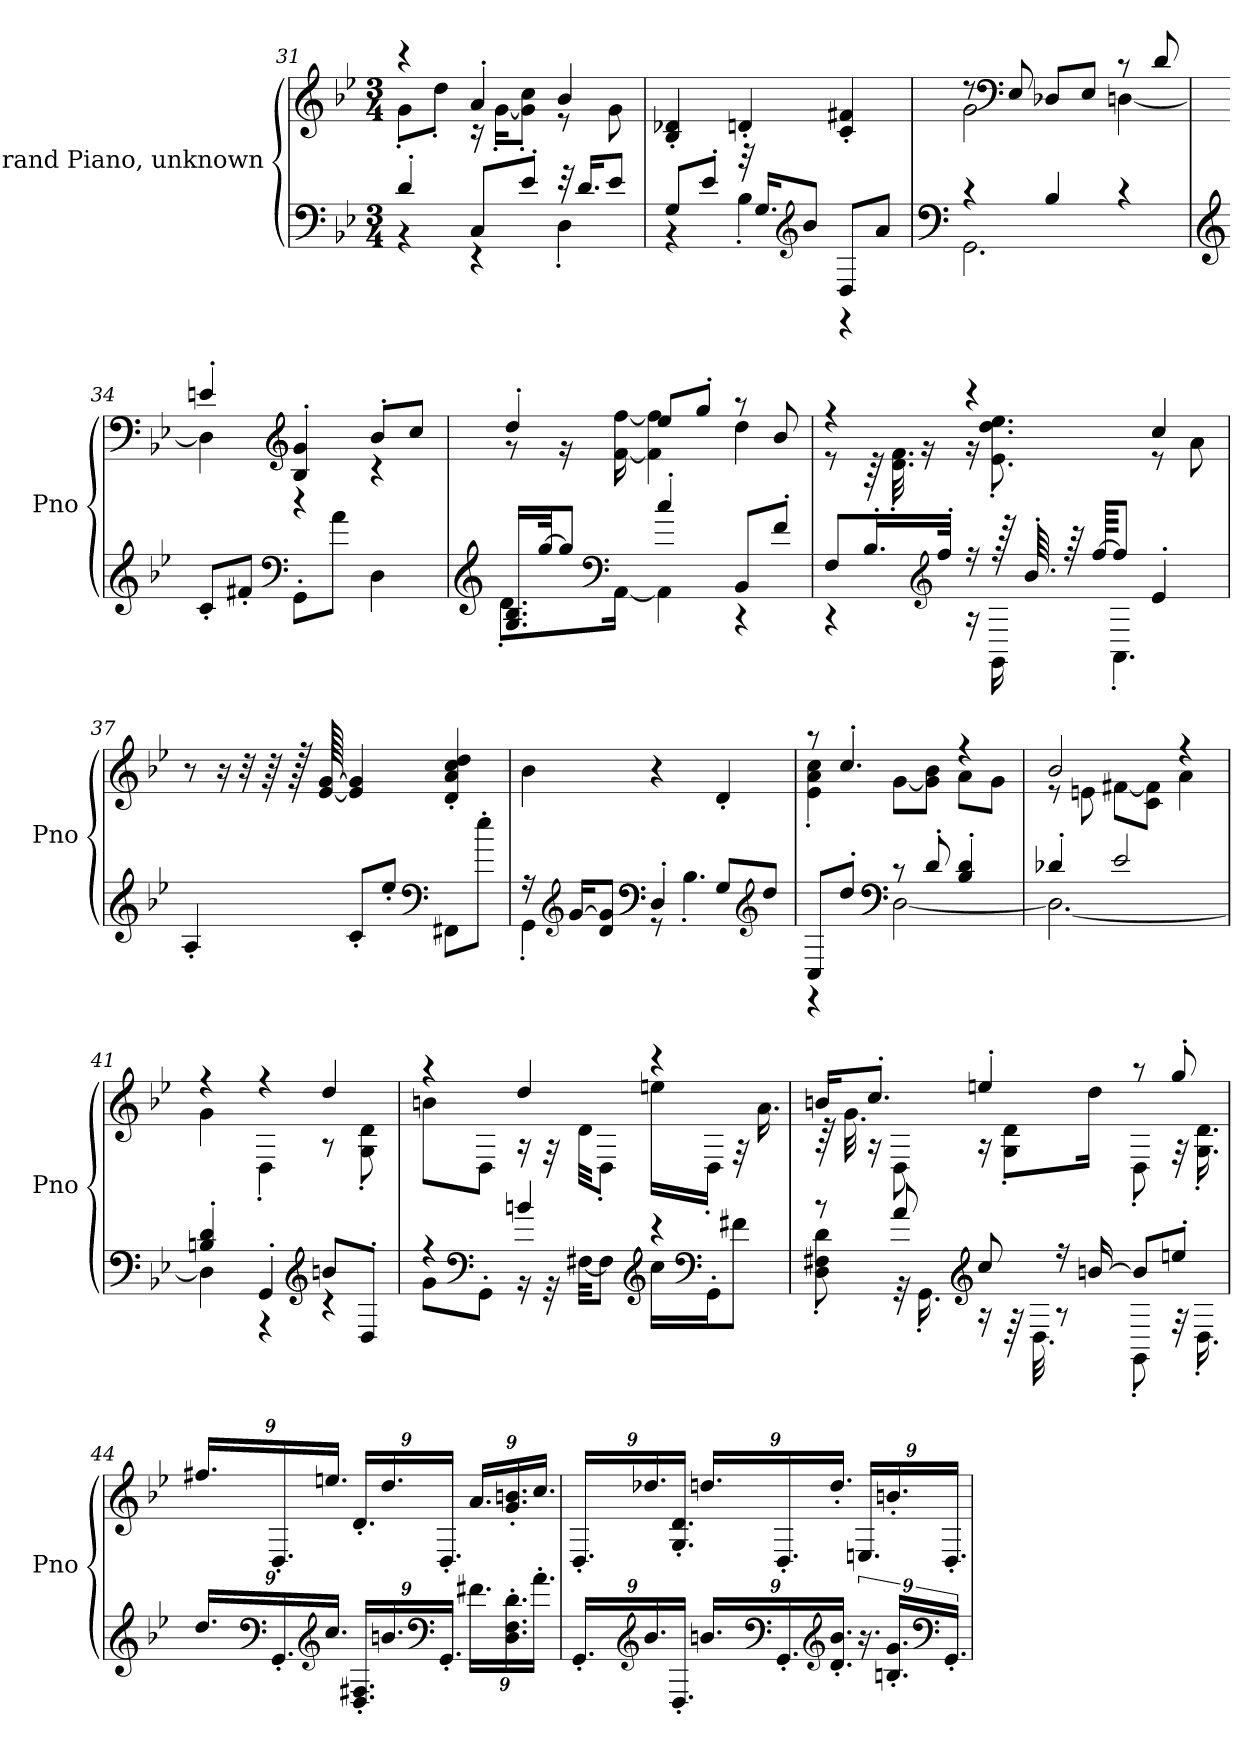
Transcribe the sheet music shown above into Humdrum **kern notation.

**kern	**kern
*part1	*part1
*staff2	*staff1
*I"Grand Piano, unknown	*
*I'Pno	*
*clefF4	*clefG2
*k[b-e-]	*k[b-e-]
*M3/4	*M3/4
=31	=31
*^	*^
4d'/	4r	4r	8g'\L
.	.	.	8dd'\J
8C/L	4r	4a'/	16r
.	.	.	[16g'\KL
8e-'/J	.	.	8g\]' 8cc\'J
32r	4D'\	4b-/	8r
16.d/KL	.	.	.
8e-/J	.	.	8g\
*	*	*v	*v
=32	=32	=32
8G/L	4r	4B-/' 4d-X/'
8e-'/J	.	.
32r	4B-'\	4dn'/
16.G/KL	.	.
*clefG2	*	*
8b-/J	.	.
8D/L	4r	4c/' 4f#X/'
8a/J	.	.
!!LO:LB:g=z
=33	=33	=33
*clefF4	*	*
*	*	*^
4r	2.GG\	8r	2g\
*	*	*clefF4	*
.	.	8E-/	.
4B-/	.	8D-X/L	.
.	.	8E-/J	.
4r	.	8r	[4Dn\
.	.	8d/	.
*v	*v	*	*
=34	=34	=34
*clefG2	*	*
8c'/L	4en'/	4D\]
8f#X'/J	.	.
*clefF4	*clefG2	*
8GG'\L	4B-/' 4g/'	4r
8a\J	.	.
4D\	8b-'/L	4r
.	8cc/J	.
=35	=35	=35
*clefG2	*	*
*^	*	*
16.G/ 16.B-/LL	8.d'\L	4dd'/	8r
[32gg/JK	.	.	.
8gg/J]	.	.	16r
*clefF4	*	*	*
.	[16AA\Jk	.	[16f\ [16ff\
4cc'/	4AA\]	8ee-/L	4f\] 4ff\]
.	.	8gg'/J	.
8BB-/L	4r	8r	4dd\
8f'/J	.	8b-/	.
!!LO:LB:g=z	!!
=36	=36	=36	=36
8F/L	4r	4r	8r
16.B-'/L	.	.	64r
.	.	.	32.d\' 32.f\'
.	.	.	16r
*clefG2	*	*	*
32ff'/JJk	.	.	.
16r	16r	4r	16r
128r	16GG\	.	8.e-\' 8.dd\' 8.ee-\'
64.b-'/	.	.	.
64r	.	.	.
[64ff/KKKL	.	.	.
8ff/J]	4.AA'\	.	.
4e-'/	.	4cc/	8r
.	.	.	8a\
*v	*v	*	*
*	*v	*v
=37	=37
4A'/	8r
.	16r
.	32r
.	64r
.	128r
.	[128e-/ [128g/
8c'/L	4e-/] 4g/]
8ee-'/J	.
*clefF4	*
8FF#X\L	4d/' 4a/' 4cc/' 4dd/'
8ee-'\J	.
=38	=38
*^	*
16r	4GG'\	4b-\
*clefG2	*	*
[16g/KL	.	.
8d/ 8g/]J	.	.
*clefF4	*	*
4D'/	8r	4r
.	4.B-'\	.
8G/L	.	4d'/
*clefG2	*	*
8dd/J	.	.
!!LO:PB:g=z
=39	=39	=39
*	*	*^
8C/L	4r	8r	4e-\' 4a\' 4cc\'
8dd'/J	.	4.cc'/	.
*clefF4	*	*	*
8r	[2D\	.	[8g\L
8d'/	.	.	8g\] 8b-\J
4B-/' 4d/'	.	4r	8a\L
.	.	.	8g\J
=40	=40	=40	=40
4d-X'/	2.D\_	2b-/	8r
.	.	.	8en\
2e-/	.	.	[8f#X\L
.	.	.	8c\ 8f#\]J
.	.	4r	4a\
=41	=41	=41	=41
4Bn/' 4d/'	4D\]	4r	4g\
4GG'/	4r	4r	4D'\
*clefG2	*	*	*
8bn/L	4r	4dd/	8r
8D'/J	.	.	8G\' 8d\'
=42	=42	=42	=42
4r	8g\L	4r	8bn\L
*clefF4	*	*	*
.	8GG'\J	.	8D\J
4bn/	16r	4dd/	16r
.	32r	.	32r
.	[32F#X\KKL	.	32d\KKL
.	8F#\J]	.	8D'\J
*clefG2	*	*	*
4r	16cc\LL	4r	16een\LL
*clefF4	*	*	*
.	16GG'\J	.	16D'\JJ
.	8f#X\J	.	32r
.	.	.	16.a\
!!LO:LB:g=z	!!
=43	=43	=43	=43
8r	8D\' 8F#X\' 8d\'	16bn/KL	64r
.	.	.	32.g\
.	.	8.cc'/J	16r
8a/	32r	.	8D\
.	16.GG'\	.	.
*clefG2	*	*	*
8cc/	16r	4een'/	16r
.	64r	.	8G\' 8d\'L
.	32.D\	.	.
16r	8r	.	.
[16bn/	.	.	16dd\Jk
8b/L]	8GG'\	8r	8D'\
8een'/J	32r	8gg'/	32r
.	16.D'\	.	16.G\' 16.d\'
*v	*v	*	*
*	*v	*v
=44	=44
*Xbrackettup	*Xbrackettup
18.dd/LL	18.ff#X/LL
*clefF4	*
18.GG'/	18.D'/
*clefG2	*
18.cc/JJ	18.een/JJ
18.D/' 18.F#X/'LL	18.d'/LL
18.bn/	18.dd/
*clefF4	*
18.GG'/JJ	18.D'/JJ
18.f#X\LL	18.a/LL
18.D\' 18.F#\' 18.d\'	18.g/' 18.bn/'
18.a'\JJ	18.cc/JJ
!!LO:LB:g=z
=45	=45
*brackettup	*
18.GG'/LL	18.D'/LL
*clefG2	*
18.b-/	18.dd-X/
18.D'/JJ	18.G/' 18.d/'JJ
18.bn/LL	18.ddn/LL
*clefF4	*
18.GG'/	18.D'/
*clefG2	*
18.d/' 18.b/'JJ	18.dd'/JJ
18.r	18.En/LL
18.Bn/' 18.g/'LL	18.bn'/
*clefF4	*
18.GG'/JJ	18.D'/JJ
=	=
*-	*-
